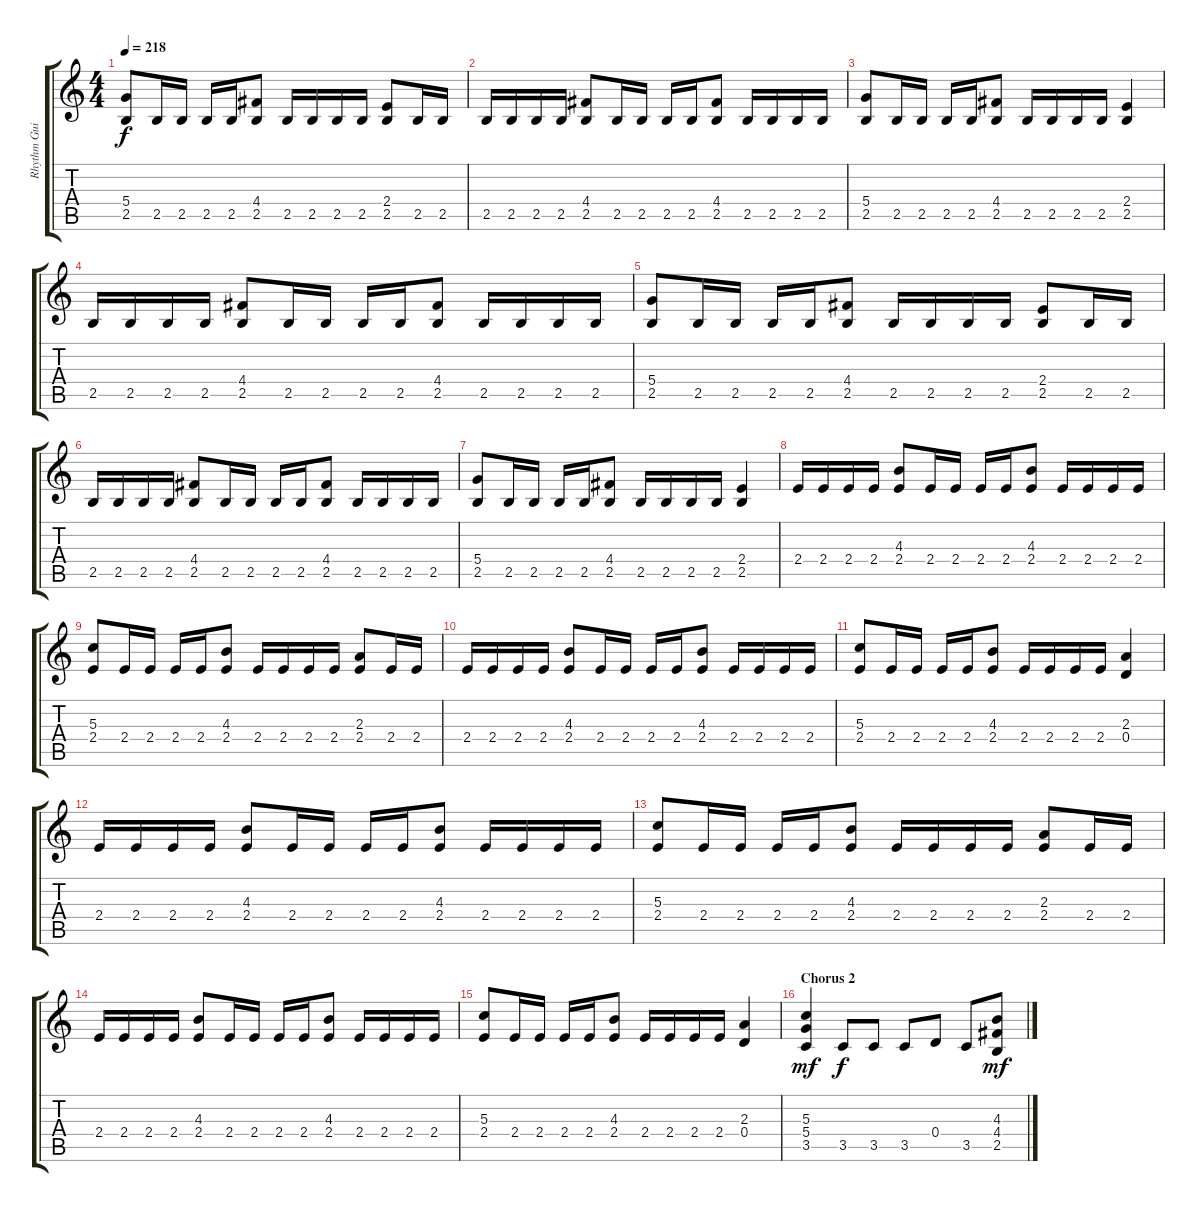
\track ("Rhythm Guitar 2" "Rhythm Gui") {instrument overdrivenguitar}
\staff {score tabs}
\tuning (E4 B3 G3 D3 A2 E2) {hide}
\ts (4 4)
\tempo 218
\clef g2
\ks c
(5.4 2.5).8{dy f} 2.5.16 2.5.16 2.5.16 2.5.16 (4.4 2.5).8 2.5.16 2.5.16 2.5.16 2.5.16 (2.4 2.5).8 2.5.16 2.5.16 |
2.5.16 2.5.16 2.5.16 2.5.16 (4.4 2.5).8 2.5.16 2.5.16 2.5.16 2.5.16 (4.4 2.5).8 2.5.16 2.5.16 2.5.16 2.5.16 |
(5.4 2.5).8 2.5.16 2.5.16 2.5.16 2.5.16 (4.4 2.5).8 2.5.16 2.5.16 2.5.16 2.5.16 (2.4 2.5).4 |
2.5.16 2.5.16 2.5.16 2.5.16 (4.4 2.5).8 2.5.16 2.5.16 2.5.16 2.5.16 (4.4 2.5).8 2.5.16 2.5.16 2.5.16 2.5.16 |
(5.4 2.5).8 2.5.16 2.5.16 2.5.16 2.5.16 (4.4 2.5).8 2.5.16 2.5.16 2.5.16 2.5.16 (2.4 2.5).8 2.5.16 2.5.16 |
2.5.16 2.5.16 2.5.16 2.5.16 (4.4 2.5).8 2.5.16 2.5.16 2.5.16 2.5.16 (4.4 2.5).8 2.5.16 2.5.16 2.5.16 2.5.16 |
(5.4 2.5).8 2.5.16 2.5.16 2.5.16 2.5.16 (4.4 2.5).8 2.5.16 2.5.16 2.5.16 2.5.16 (2.4 2.5).4 |
2.4.16 2.4.16 2.4.16 2.4.16 (4.3 2.4).8 2.4.16 2.4.16 2.4.16 2.4.16 (4.3 2.4).8 2.4.16 2.4.16 2.4.16 2.4.16 |
(5.3 2.4).8 2.4.16 2.4.16 2.4.16 2.4.16 (4.3 2.4).8 2.4.16 2.4.16 2.4.16 2.4.16 (2.3 2.4).8 2.4.16 2.4.16 |
2.4.16 2.4.16 2.4.16 2.4.16 (4.3 2.4).8 2.4.16 2.4.16 2.4.16 2.4.16 (4.3 2.4).8 2.4.16 2.4.16 2.4.16 2.4.16 |
(5.3 2.4).8 2.4.16 2.4.16 2.4.16 2.4.16 (4.3 2.4).8 2.4.16 2.4.16 2.4.16 2.4.16 (2.3 0.4).4 |
2.4.16 2.4.16 2.4.16 2.4.16 (4.3 2.4).8 2.4.16 2.4.16 2.4.16 2.4.16 (4.3 2.4).8 2.4.16 2.4.16 2.4.16 2.4.16 |
(5.3 2.4).8 2.4.16 2.4.16 2.4.16 2.4.16 (4.3 2.4).8 2.4.16 2.4.16 2.4.16 2.4.16 (2.3 2.4).8 2.4.16 2.4.16 |
2.4.16 2.4.16 2.4.16 2.4.16 (4.3 2.4).8 2.4.16 2.4.16 2.4.16 2.4.16 (4.3 2.4).8 2.4.16 2.4.16 2.4.16 2.4.16 |
(5.3 2.4).8 2.4.16 2.4.16 2.4.16 2.4.16 (4.3 2.4).8 2.4.16 2.4.16 2.4.16 2.4.16 (2.3 0.4).4 |
\section ("" "Chorus 2")
(5.3 5.4 3.5).4{dy mf} 3.5.8{dy f} 3.5.8 3.5.8 0.4.8 3.5.8 (4.3 4.4 2.5).8{dy mf}
